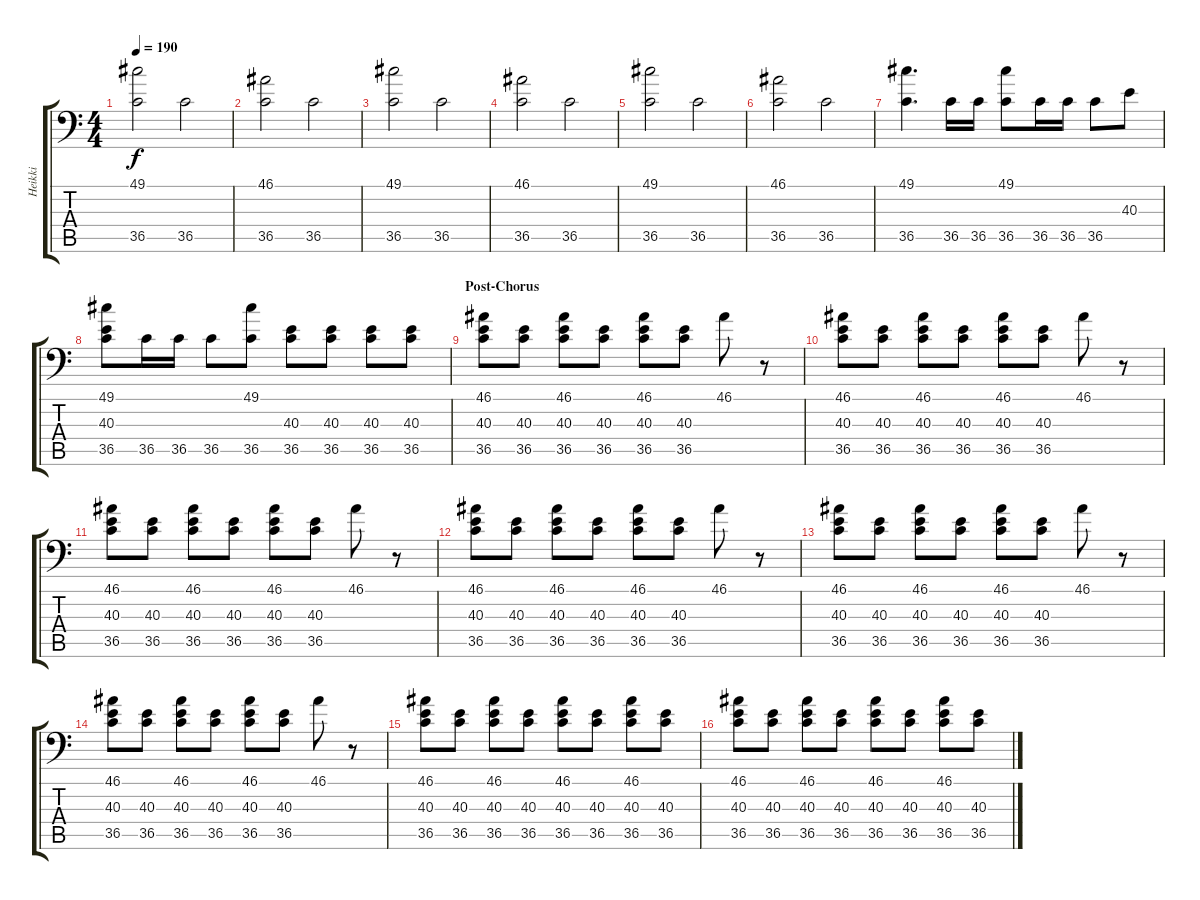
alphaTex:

\track ("Heikki" "Heikki") {instrument acousticgrandpiano}
\staff {score tabs}
\tuning (C-1 C-1 C-1 C-1 C-1 C-1) {hide}
\ts (4 4)
\tempo 190
\clef f4
\ks c
(49.1 36.5).2{dy f} 36.5.2 |
(46.1 36.5).2 36.5.2 |
(49.1 36.5).2 36.5.2 |
(46.1 36.5).2 36.5.2 |
(49.1 36.5).2 36.5.2 |
(46.1 36.5).2 36.5.2 |
(49.1 36.5).4{d} 36.5.16 36.5.16 (49.1 36.5).8 36.5.16 36.5.16 36.5.8 40.3.8 |
(49.1 40.3 36.5).8 36.5.16 36.5.16 36.5.8 (49.1 36.5).8 (40.3 36.5).8 (40.3 36.5).8 (40.3 36.5).8 (40.3 36.5).8 |
\section ("" "Post-Chorus")
(46.1 40.3 36.5).8 (40.3 36.5).8 (46.1 40.3 36.5).8 (40.3 36.5).8 (46.1 40.3 36.5).8 (40.3 36.5).8 46.1.8 r.8 |
(46.1 40.3 36.5).8 (40.3 36.5).8 (46.1 40.3 36.5).8 (40.3 36.5).8 (46.1 40.3 36.5).8 (40.3 36.5).8 46.1.8 r.8 |
(46.1 40.3 36.5).8 (40.3 36.5).8 (46.1 40.3 36.5).8 (40.3 36.5).8 (46.1 40.3 36.5).8 (40.3 36.5).8 46.1.8 r.8 |
(46.1 40.3 36.5).8 (40.3 36.5).8 (46.1 40.3 36.5).8 (40.3 36.5).8 (46.1 40.3 36.5).8 (40.3 36.5).8 46.1.8 r.8 |
(46.1 40.3 36.5).8 (40.3 36.5).8 (46.1 40.3 36.5).8 (40.3 36.5).8 (46.1 40.3 36.5).8 (40.3 36.5).8 46.1.8 r.8 |
(46.1 40.3 36.5).8 (40.3 36.5).8 (46.1 40.3 36.5).8 (40.3 36.5).8 (46.1 40.3 36.5).8 (40.3 36.5).8 46.1.8 r.8 |
(46.1 40.3 36.5).8 (40.3 36.5).8 (46.1 40.3 36.5).8 (40.3 36.5).8 (46.1 40.3 36.5).8 (40.3 36.5).8 (46.1 40.3 36.5).8 (40.3 36.5).8 |
(46.1 40.3 36.5).8 (40.3 36.5).8 (46.1 40.3 36.5).8 (40.3 36.5).8 (46.1 40.3 36.5).8 (40.3 36.5).8 (46.1 40.3 36.5).8 (40.3 36.5).8
